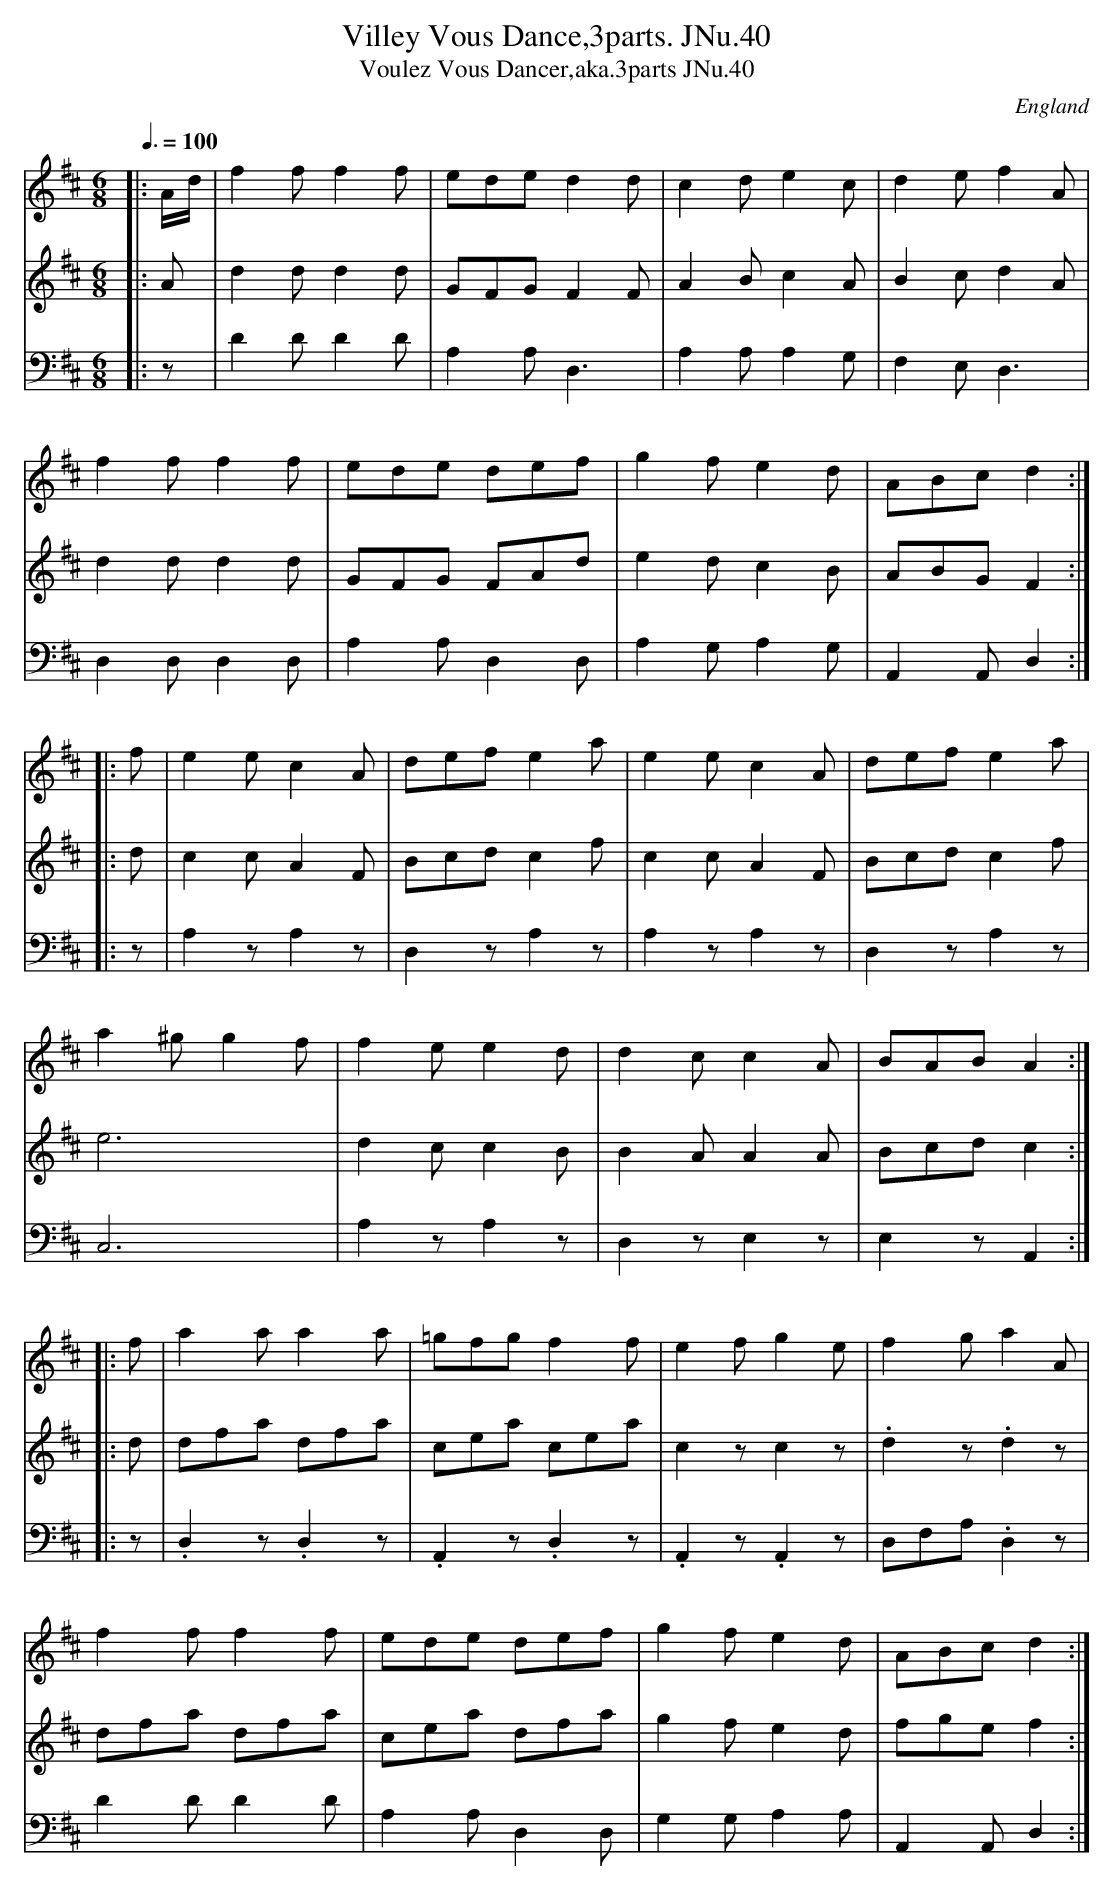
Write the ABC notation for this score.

X:1
T:Villey Vous Dance,3parts. JNu.40
T:Voulez Vous Dancer,aka.3parts JNu.40
M:6/8
L:1/8
Q:3/8=100
O:England
V:1
V:2
V:3 clef=bass
K:D major
[V:1] |: A/d/ | f2f f2f | ede d2d | c2d e2c | d2e f2A |
[V:2] |: A | d2dd2d | GFGF2F | A2Bc2A | B2cd2A |
[V:3] |: z | D2DD2D | A,2A,D,3 | A,2A,A,2G, | F,2E,D,3 |
[V:1] f2f f2f | ede def | g2f e2d | ABc d2 :|
[V:2] d2dd2d | GFG FAd | e2dc2B | ABGF2 :|
[V:3] D,2D,D,2D, | A,2A,D,2D, | A,2G,A,2G, | A,,2A,,D,2 :|
[V:1] |: f | e2e c2A | def e2a | e2e c2A | def e2a |
[V:2] |: d | c2cA2F | Bcdc2f | c2cA2F | Bcdc2f |
[V:3] |: z | A,2zA,2z | D,2zA,2z | A,2zA,2z | D,2zA,2z |
[V:1] a2^g g2f | f2e e2d | d2c c2A | BAB A2 :|
[V:2] e6 | d2cc2B | B2AA2A | Bcdc2 :|
[V:3] C,6 | A,2zA,2z | D,2zE,2z | E,2zA,,2 :|
[V:1] |: f | a2a a2a | =gfg f2f | e2f g2e | f2g a2A |
[V:2] |: d | dfa dfa | cea cea | c2zc2z | .d2z.d2z |
[V:3] |: z | .D,2z.D,2z | .A,,2z.D,2z | .A,,2z.A,,2z | D,F,A,.D,2z |
[V:1] f2f f2f | ede def | g2f e2d | ABc d2 :|
[V:2] dfa dfa | cea dfa | g2fe2d | fgef2 :|
[V:3] D2DD2D | A,2A,D,2D, | G,2G,A,2A, | A,,2A,,D,2 :|
